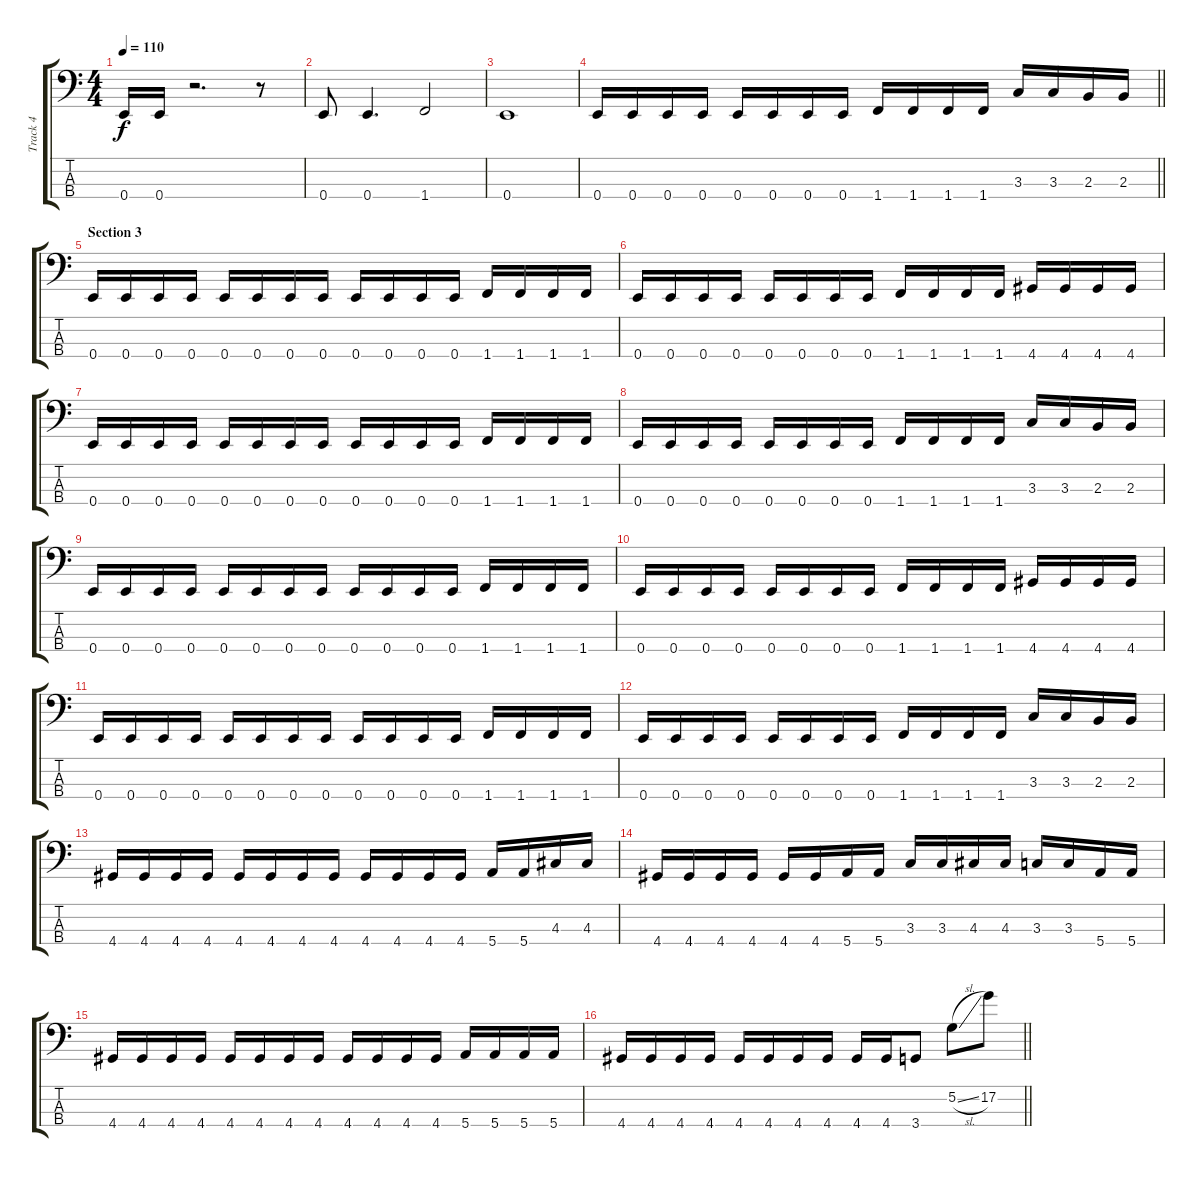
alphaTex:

\track ("Track 4" "Track 4") {instrument electricbasspick}
\staff {score tabs}
\tuning (G2 D2 A1 E1) {hide}
\ts (4 4)
\tempo 110
\clef f4
\ks c
0.4.16{dy f} 0.4.16 r.2{d} r.8 |
0.4.8 0.4.4{d} 1.4.2 |
0.4.1 |
\barLineRight lightlight
0.4.16 0.4.16 0.4.16 0.4.16 0.4.16 0.4.16 0.4.16 0.4.16 1.4.16 1.4.16 1.4.16 1.4.16 3.3.16 3.3.16 2.3.16 2.3.16 |
\section ("" "Section 3")
0.4.16 0.4.16 0.4.16 0.4.16 0.4.16 0.4.16 0.4.16 0.4.16 0.4.16 0.4.16 0.4.16 0.4.16 1.4.16 1.4.16 1.4.16 1.4.16 |
0.4.16 0.4.16 0.4.16 0.4.16 0.4.16 0.4.16 0.4.16 0.4.16 1.4.16 1.4.16 1.4.16 1.4.16 4.4.16 4.4.16 4.4.16 4.4.16 |
0.4.16 0.4.16 0.4.16 0.4.16 0.4.16 0.4.16 0.4.16 0.4.16 0.4.16 0.4.16 0.4.16 0.4.16 1.4.16 1.4.16 1.4.16 1.4.16 |
0.4.16 0.4.16 0.4.16 0.4.16 0.4.16 0.4.16 0.4.16 0.4.16 1.4.16 1.4.16 1.4.16 1.4.16 3.3.16 3.3.16 2.3.16 2.3.16 |
0.4.16 0.4.16 0.4.16 0.4.16 0.4.16 0.4.16 0.4.16 0.4.16 0.4.16 0.4.16 0.4.16 0.4.16 1.4.16 1.4.16 1.4.16 1.4.16 |
0.4.16 0.4.16 0.4.16 0.4.16 0.4.16 0.4.16 0.4.16 0.4.16 1.4.16 1.4.16 1.4.16 1.4.16 4.4.16 4.4.16 4.4.16 4.4.16 |
0.4.16 0.4.16 0.4.16 0.4.16 0.4.16 0.4.16 0.4.16 0.4.16 0.4.16 0.4.16 0.4.16 0.4.16 1.4.16 1.4.16 1.4.16 1.4.16 |
0.4.16 0.4.16 0.4.16 0.4.16 0.4.16 0.4.16 0.4.16 0.4.16 1.4.16 1.4.16 1.4.16 1.4.16 3.3.16 3.3.16 2.3.16 2.3.16 |
4.4.16 4.4.16 4.4.16 4.4.16 4.4.16 4.4.16 4.4.16 4.4.16 4.4.16 4.4.16 4.4.16 4.4.16 5.4.16 5.4.16 4.3.16 4.3.16 |
4.4.16 4.4.16 4.4.16 4.4.16 4.4.16 4.4.16 5.4.16 5.4.16 3.3.16 3.3.16 4.3.16 4.3.16 3.3.16 3.3.16 5.4.16 5.4.16 |
4.4.16 4.4.16 4.4.16 4.4.16 4.4.16 4.4.16 4.4.16 4.4.16 4.4.16 4.4.16 4.4.16 4.4.16 5.4.16 5.4.16 5.4.16 5.4.16 |
\barLineRight lightlight
4.4.16 4.4.16 4.4.16 4.4.16 4.4.16 4.4.16 4.4.16 4.4.16 4.4.16 4.4.16 3.4.8 5.2{sl}.8 17.2.8
